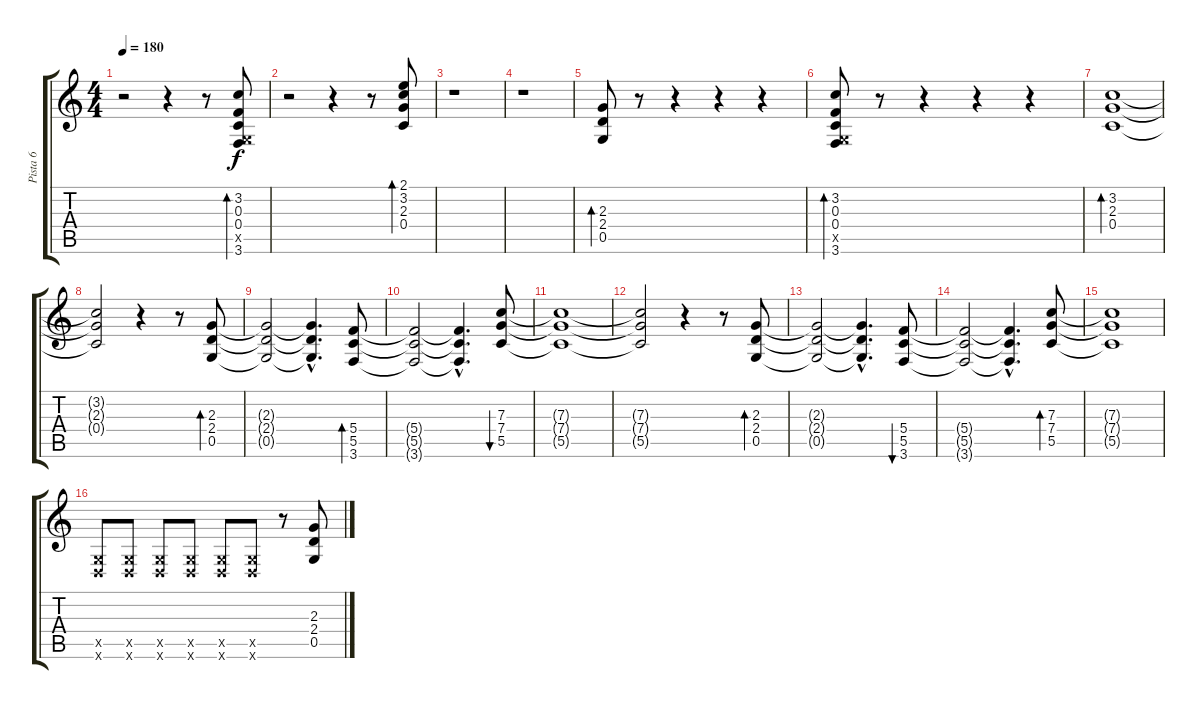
\track ("Pista 6" "Pista 6") {instrument overdrivenguitar}
\staff {score tabs}
\tuning (D4 A3 F3 C3 G2 D2) {hide}
\ts (4 4)
\tempo 180
\clef g2
\ks c
r.2{dy f} r.4 r.8 (3.2 0.3 0.4 0.5{x} 3.6).8{bd 120} |
r.2 r.4 r.8 (2.1 3.2 2.3 0.4).8{bd 120} |
r.1 |
r.1 |
(2.3 2.4 0.5).8{bd 120} r.8 r.4 r.4 r.4 |
(3.2 0.3 0.4 0.5{x} 3.6).8{bd 120} r.8 r.4 r.4 r.4 |
(3.2 2.3 0.4).1{bd 120} |
(3.2{t} 2.3{t} 0.4{t}).2 r.4 r.8 (2.3 2.4 0.5).8{bd 120} |
(2.3{t} 2.4{t} 0.5{t}).2 (2.3{hac t} 2.4{hac t} 0.5{hac t}).4{d} (5.4 5.5 3.6).8{bd 120} |
(5.4{t} 5.5{t} 3.6{t}).2 (5.4{hac t} 5.5{hac t} 3.6{hac t}).4{d} (7.3 7.4 5.5).8{bu 120} |
(7.3{t} 7.4{t} 5.5{t}).1 |
(7.3{t} 7.4{t} 5.5{t}).2 r.4 r.8 (2.3 2.4 0.5).8{bd 120} |
(2.3{t} 2.4{t} 0.5{t}).2 (2.3{hac t} 2.4{hac t} 0.5{hac t}).4{d} (5.4 5.5 3.6).8{bu 120} |
(5.4{t} 5.5{t} 3.6{t}).2 (5.4{hac t} 5.5{hac t} 3.6{hac t}).4{d} (7.3 7.4 5.5).8{bd 120} |
(7.3{t} 7.4{t} 5.5{t}).1 |
(0.5{x} 0.6{x}).8{instrument guitarfretnoise} (0.5{x} 0.6{x}).8 (0.5{x} 0.6{x}).8 (0.5{x} 0.6{x}).8 (0.5{x} 0.6{x}).8 (0.5{x} 0.6{x}).8 r.8{instrument overdrivenguitar} (2.3 2.4 0.5).8
